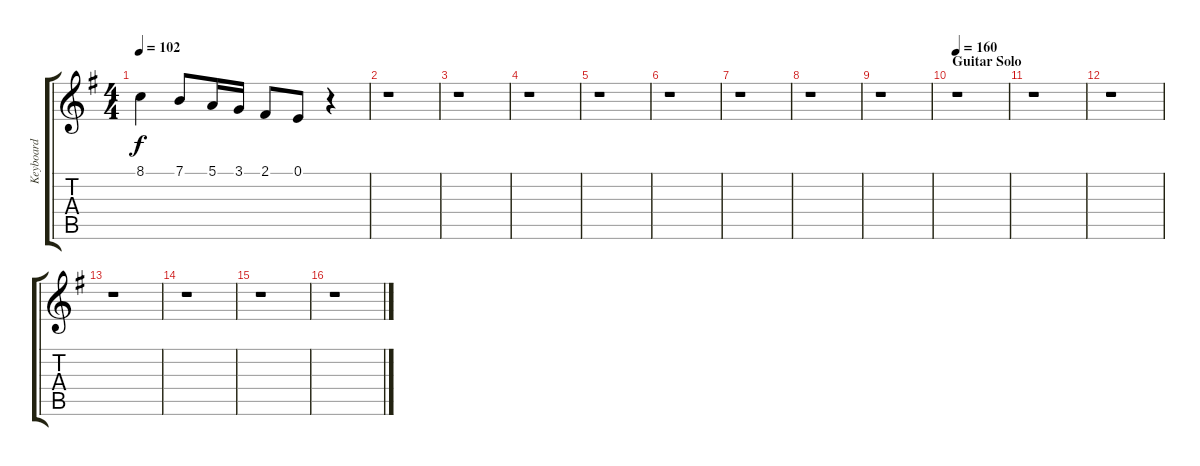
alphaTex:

\track ("Keyboard" "Keyboard") {instrument lead2sawtooth}
\staff {score tabs}
\tuning (E4 B3 G3 D3 A2 E2) {hide}
\ts (4 4)
\tempo 102
\clef g2
\ks g
8.1.4{dy f} 7.1.8 5.1.16 3.1.16 2.1.8 0.1.8 r.4 |
r.1 |
r.1 |
r.1 |
r.1 |
r.1 |
r.1 |
r.1 |
r.1 |
\section ("" "Guitar Solo")
\tempo 160
r.1 |
r.1 |
r.1 |
r.1 |
r.1 |
r.1 |
r.1
